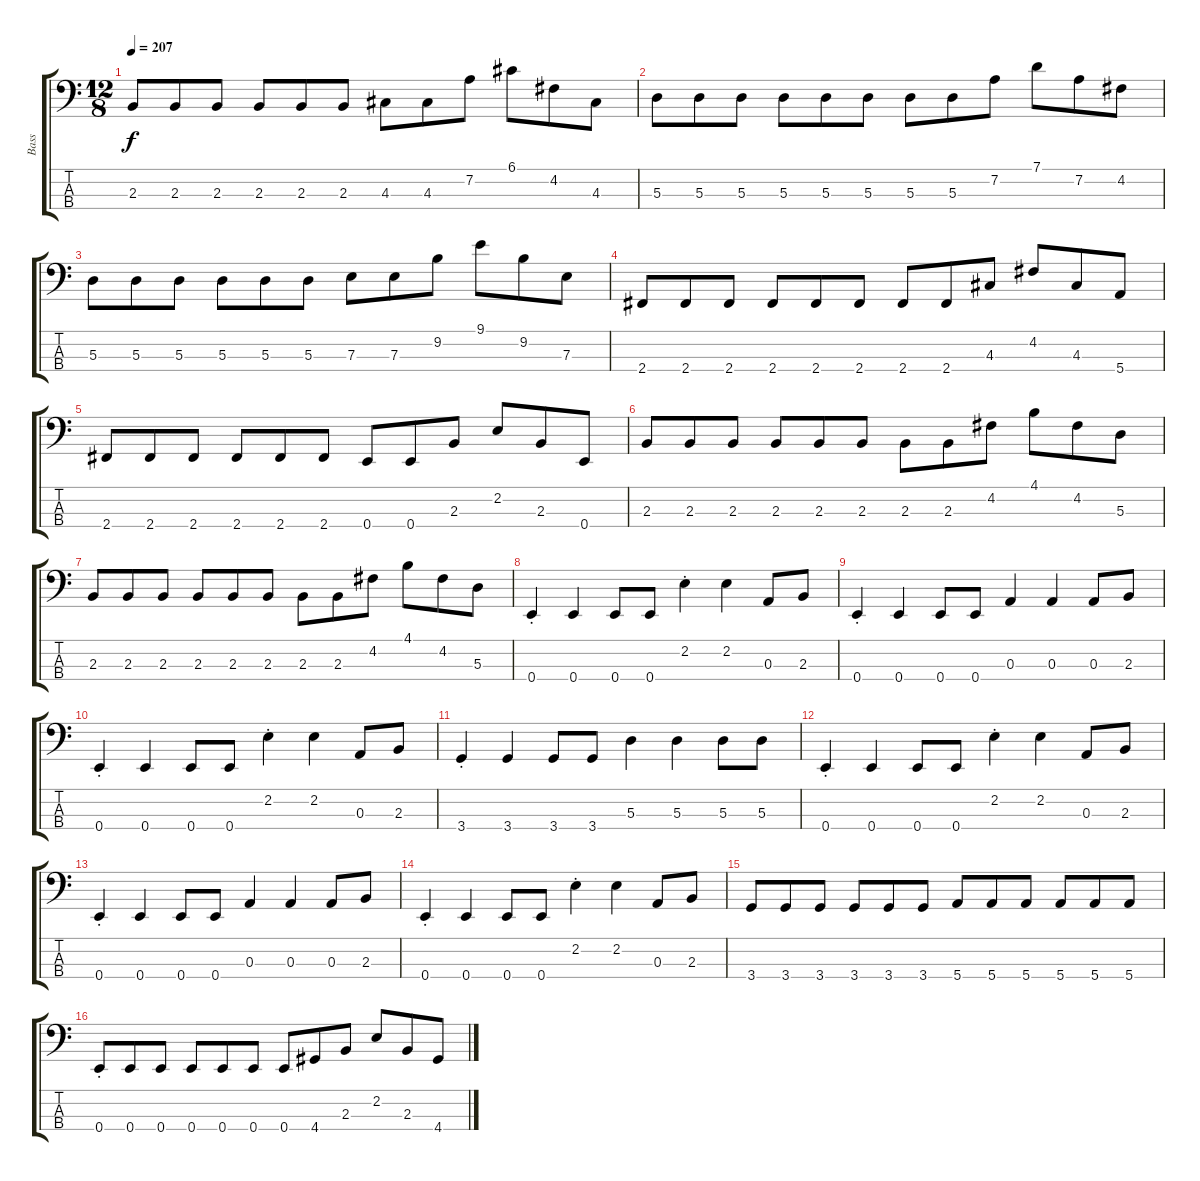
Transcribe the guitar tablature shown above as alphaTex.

\track ("Bass" "Bass") {instrument electricbassfinger}
\staff {score tabs}
\tuning (G2 D2 A1 E1) {hide}
\ts (12 8)
\tempo 207
\clef f4
\ks c
2.3.8{dy f} 2.3.8 2.3.8 2.3.8 2.3.8 2.3.8 4.3.8 4.3.8 7.2.8 6.1.8 4.2.8 4.3.8 |
5.3.8 5.3.8 5.3.8 5.3.8 5.3.8 5.3.8 5.3.8 5.3.8 7.2.8 7.1.8 7.2.8 4.2.8 |
5.3.8 5.3.8 5.3.8 5.3.8 5.3.8 5.3.8 7.3.8 7.3.8 9.2.8 9.1.8 9.2.8 7.3.8 |
2.4.8 2.4.8 2.4.8 2.4.8 2.4.8 2.4.8 2.4.8 2.4.8 4.3.8 4.2.8 4.3.8 5.4.8 |
2.4.8 2.4.8 2.4.8 2.4.8 2.4.8 2.4.8 0.4.8 0.4.8 2.3.8 2.2.8 2.3.8 0.4.8 |
2.3.8 2.3.8 2.3.8 2.3.8 2.3.8 2.3.8 2.3.8 2.3.8 4.2.8 4.1.8 4.2.8 5.3.8 |
2.3.8 2.3.8 2.3.8 2.3.8 2.3.8 2.3.8 2.3.8 2.3.8 4.2.8 4.1.8 4.2.8 5.3.8 |
0.4{st}.4 0.4.4 0.4.8 0.4.8 2.2{st}.4 2.2.4 0.3.8 2.3.8 |
0.4{st}.4 0.4.4 0.4.8 0.4.8 0.3.4 0.3.4 0.3.8 2.3.8 |
0.4{st}.4 0.4.4 0.4.8 0.4.8 2.2{st}.4 2.2.4 0.3.8 2.3.8 |
3.4{st}.4 3.4.4 3.4.8 3.4.8 5.3.4 5.3.4 5.3.8 5.3.8 |
0.4{st}.4 0.4.4 0.4.8 0.4.8 2.2{st}.4 2.2.4 0.3.8 2.3.8 |
0.4{st}.4 0.4.4 0.4.8 0.4.8 0.3.4 0.3.4 0.3.8 2.3.8 |
0.4{st}.4 0.4.4 0.4.8 0.4.8 2.2{st}.4 2.2.4 0.3.8 2.3.8 |
3.4.8 3.4.8 3.4.8 3.4.8 3.4.8 3.4.8 5.4.8 5.4.8 5.4.8 5.4.8 5.4.8 5.4.8 |
0.4{st}.8 0.4.8 0.4.8 0.4.8 0.4.8 0.4.8 0.4.8 4.4.8 2.3.8 2.2.8 2.3.8 4.4.8
